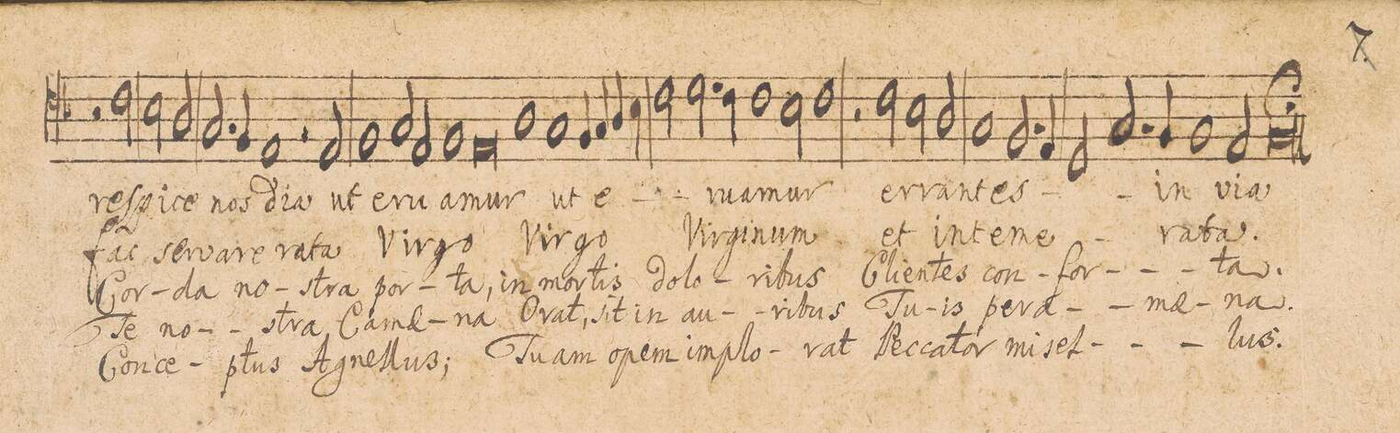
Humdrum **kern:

**kern	**text	**text	**text	**text	**text
*I"ALTVS.	*	*	*	*	*
*clefC4	*	*	*	*	*
*k[b-]	*	*	*	*	*
*met(C|)	*	*	*	*	*
*M2/1	*	*	*	*	*
2r	.	.	.	.	.
2c\	re-	fac	Cor-	Te	Con-
2B-\	-ſpi-	ser-	.	no-	-ce-
2A/	-ce	-va-	-da	.	.
=14-	=14-	=14-	=14-	=14-	=14-
2.G/	nos	-re	no-	.	.
4F/	di-	ra-	.	.	.
1E/	-a	-ta	-stra	-stra	-ptus
=15-	=15-	=15-	=15-	=15-	=15-
2r	.	.	.	.	.
2E/	ut	Vir-	por-	Ca-	Ag-
1F/	e-	.	.	-mae-	-nel-
=16-	=16-	=16-	=16-	=16-	=16-
2G/	-ru-	.	.	.	.
2E/	.	.	.	.	.
1F/	-a-	.	.	.	.
=17-	=17-	=17-	=17-	=17-	=17-
0E/	-mur	-go	-ta,	-na	-lus;
=18-	=18-	=18-	=18-	=18-	=18-
1A\	ut	Vir-	in	O-	Tu-
1G/	e-	.	mor-	-rat,	-am
=19-	=19-	=19-	=19-	=19-	=19-
4F/	.	-go	-tis	sit	a-
4G/	.	.	.	.	.
4A/	.	.	.	.	.
4B-\	.	.	.	.	.
2c\	.	.	do-	in	-pem
2.d\	.	Vir-	-lo-	au-	im-
=20-	=20-	=20-	=20-	=20-	=20-
4c\	.	.	.	.	.
1c\	-ru-	.	.	.	.
2B-\	-a-	-gi-	-ri-	-ri-	-plo-
=21-	=21-	=21-	=21-	=21-	=21-
1c\	-mur	-num	-bus	-bus	-rat
2r	.	.	.	.	.
2c\	er-	et	Cli-	Tu-	Pec-
=22-	=22-	=22-	=22-	=22-	=22-
2B-\	-ran-	in-	-en-	.	-ca-
2A/	.	.	-tes	-is	-tor
1G/	-tes	ta-	con-	pe-	mi-
=23-	=23-	=23-	=23-	=23-	=23-
2.F/	.	-me-	.	-ra-	-sel-
4E/	.	.	.	.	.
2D/	.	.	-for-	.	.
2.G/	.	.	.	.	.
=24-	=24-	=24-	=24-	=24-	=24-
4F/	.	.	.	.	.
1F/	in	-ra-	.	-mae-	.
2E/	vi-	.	.	.	.
=25-	=25-	=25-	=25-	=25-	=25-
00F/;	-a	-ta.	-ta.	-na.	-lus.
=26-	=26-	=26-	=26-	=26-	=26-
==	==	==	==	==	==
*-	*-	*-	*-	*-	*-
